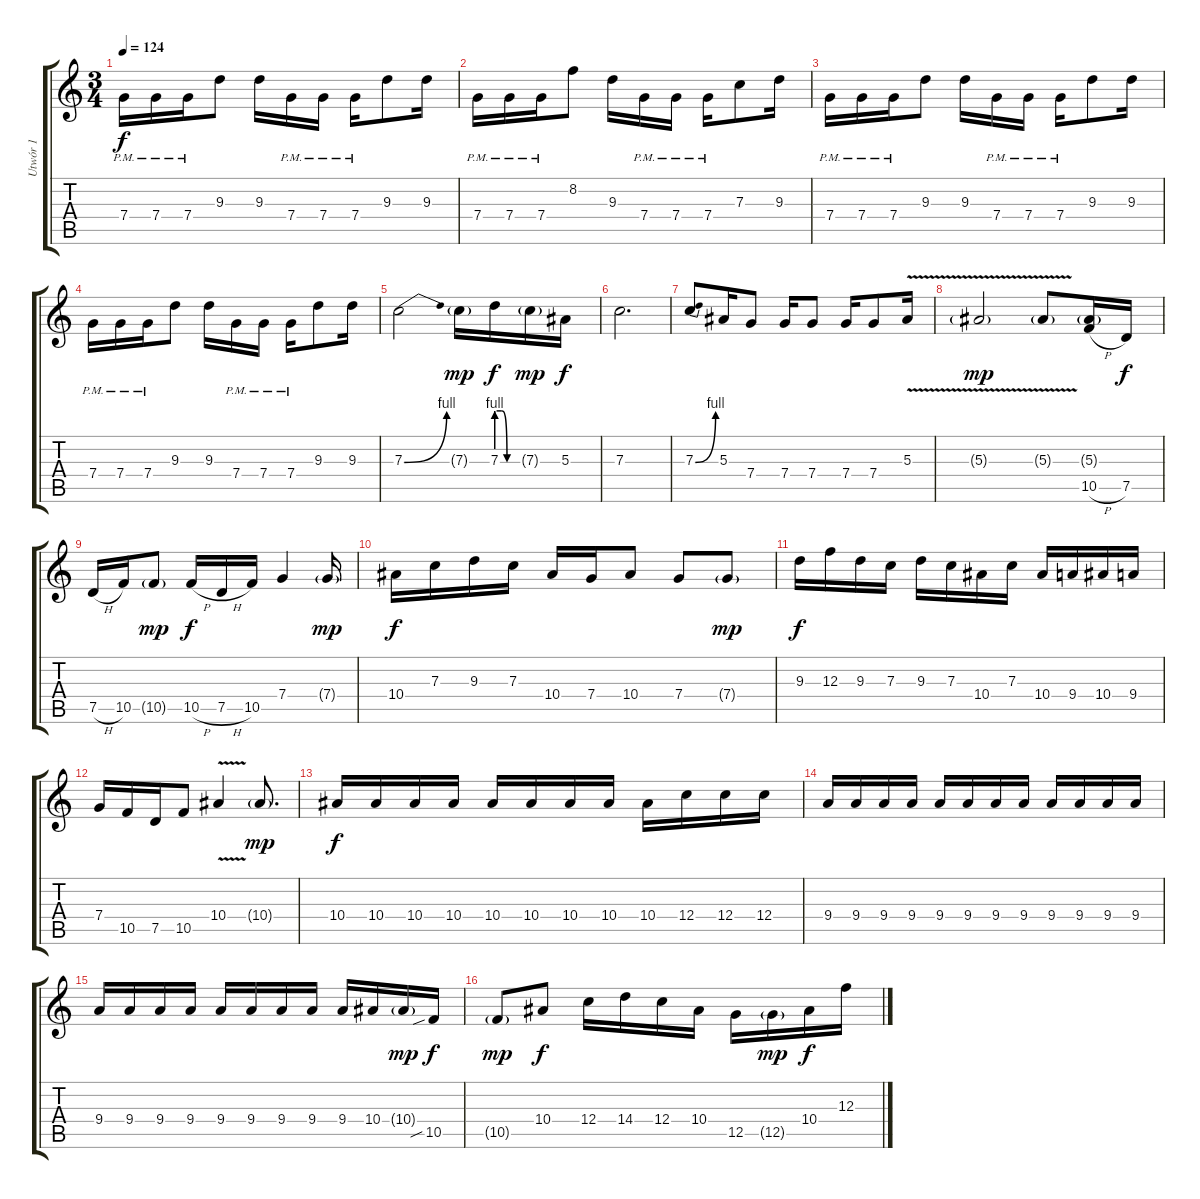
\track ("Utwór 1" "Utwór 1") {instrument distortionguitar}
\staff {score tabs}
\tuning (D4 A3 F3 C3 G2 D2) {hide}
\ts (3 4)
\tempo 124
\clef g2
\ks c
7.4{pm}.16{dy f} 7.4{pm}.16 7.4{pm}.16 9.3.8 9.3.16 7.4{pm}.16 7.4{pm}.16 7.4{pm}.16 9.3.8 9.3.16 |
7.4{pm}.16 7.4{pm}.16 7.4{pm}.16 8.2.8 9.3.16 7.4{pm}.16 7.4{pm}.16 7.4{pm}.16 7.3.8 9.3.16 |
7.4{pm}.16 7.4{pm}.16 7.4{pm}.16 9.3.8 9.3.16 7.4{pm}.16 7.4{pm}.16 7.4{pm}.16 9.3.8 9.3.16 |
7.4{pm}.16 7.4{pm}.16 7.4{pm}.16 9.3.8 9.3.16 7.4{pm}.16 7.4{pm}.16 7.4{pm}.16 9.3.8 9.3.16 |
7.3{be (bend 0 0 60 4)}.2 7.3{g}.16{dy mp} 7.3{be (custom 0 4 15 4 30 0 60 0)}.16{dy f} 7.3{g}.16{dy mp} 5.3.16{dy f} |
7.3.2{d} |
7.3{be (bend 0 0 60 4)}.8 5.3.16 7.4.8 7.4.16 7.4.8 7.4.16 7.4.8 5.3{v}.16 |
5.3{v g}.2{dy mp} 5.3{v g}.8 (5.3{g} 10.5{h}).16 7.5.16{dy f} |
7.5{h}.16 10.5.16 10.5{g}.8{dy mp} 10.5{h}.16{dy f} 7.5{h}.16 10.5.16 7.4.4 7.4{g}.16{dy mp} |
10.4.16{dy f} 7.3.16 9.3.16 7.3.16 10.4.16 7.4.16 10.4.8 7.4.8 7.4{g}.8{dy mp} |
9.3.16{dy f} 12.3.16 9.3.16 7.3.16 9.3.16 7.3.16 10.4.16 7.3.16 10.4.16 9.4.16 10.4.16 9.4.16 |
7.4.16 10.5.16 7.5.16 10.5.8 10.4{v}.4 10.4{g}.8{d dy mp} |
10.4.16{dy f} 10.4.16 10.4.16 10.4.16 10.4.16 10.4.16 10.4.16 10.4.16 10.4.16 12.4.16 12.4.16 12.4.16 |
9.4.16 9.4.16 9.4.16 9.4.16 9.4.16 9.4.16 9.4.16 9.4.16 9.4.16 9.4.16 9.4.16 9.4.16 |
9.4.16 9.4.16 9.4.16 9.4.16 9.4.16 9.4.16 9.4.16 9.4.16 9.4.16 10.4.16 10.4{g}.16{dy mp} 10.5{sib}.16{dy f} |
10.5{g}.8{dy mp} 10.4.8{dy f} 12.4.16 14.4.16 12.4.16 10.4.16 12.5.16 12.5{g}.16{dy mp} 10.4.16{dy f} 12.3.16
